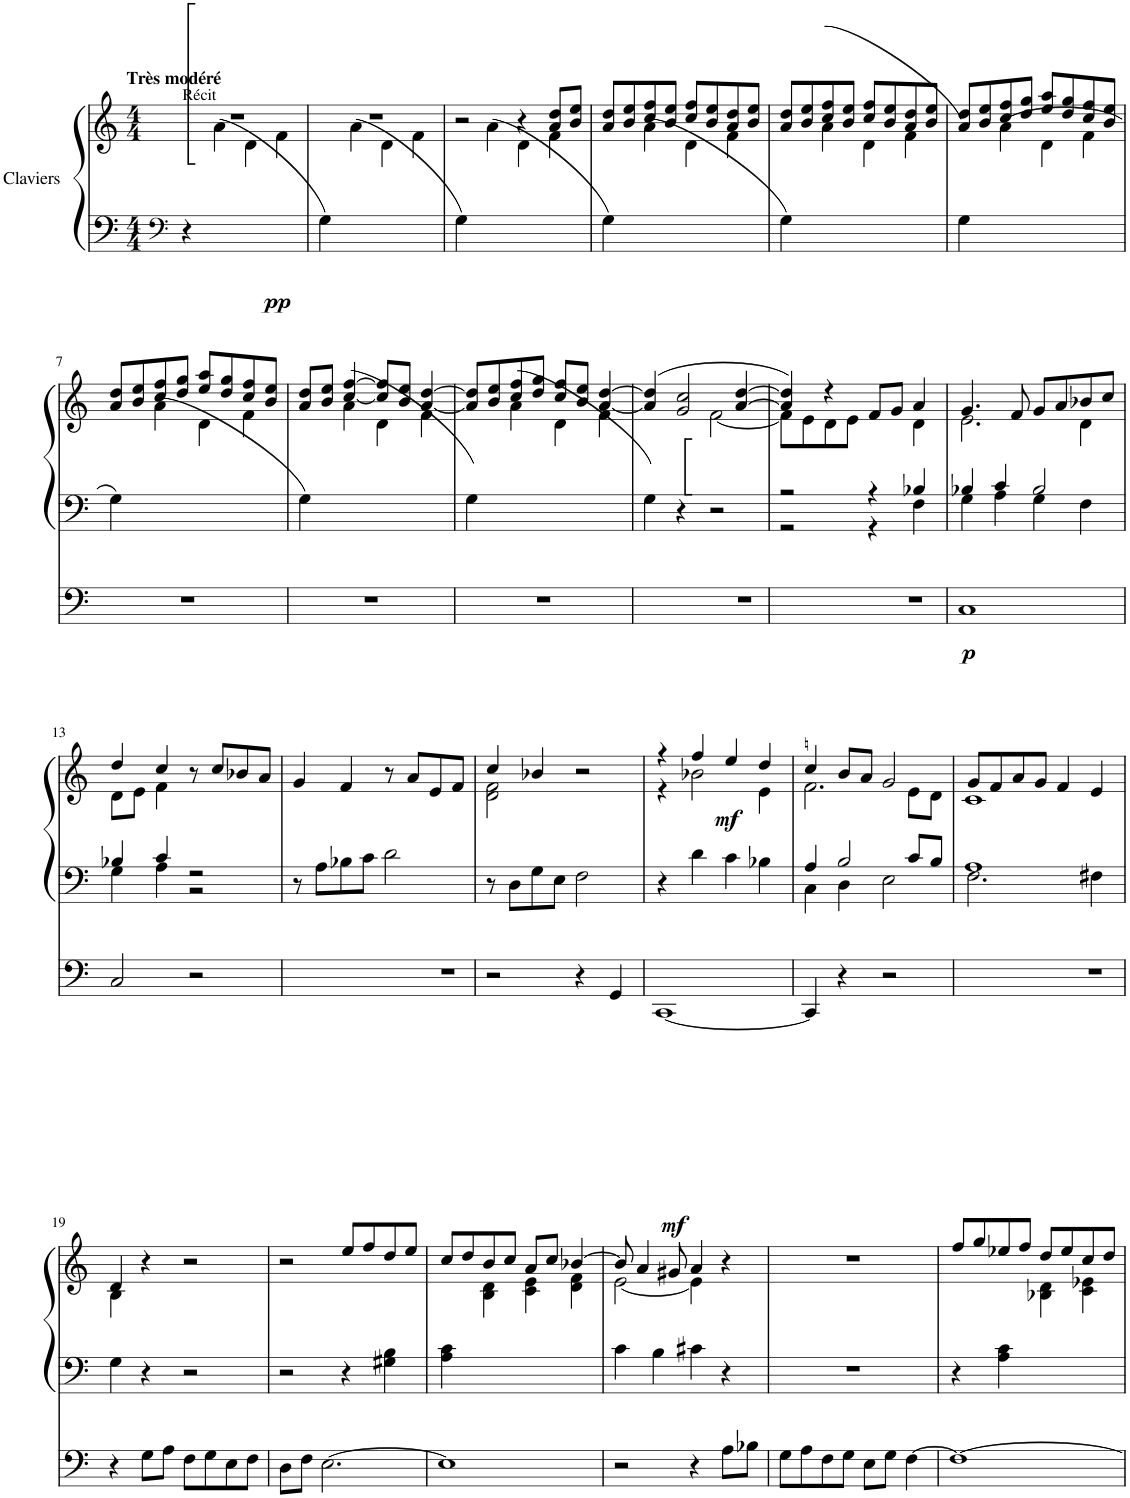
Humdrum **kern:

**kern	**dynam	**kern	**kern	**dynam
*part2	*part2	*part1	*part1	*part1
*staff3	*staff3	*staff2	*staff1	*staff1/2
*I"Pédales	*	*I"Claviers	*	*
*stria5	*	*	*	*
*clefF4	*	*clefF4	*clefG2	*
*k[]	*	*k[]	*k[]	*
*M4/4	*	*M4/4	*M4/4	*
=1	=1	=1	=1	=1
*	*	*	*^	*
!	!	!	!LO:TX:a:t=Récit	!	!
!	!	!	!LO:TX:a:B:t=Très modéré	!	!
!	!	!	!	!	!LO:DY:b=2
1r	.	4r	1r	4ryy	pp
.	.	2.ryy	.	(4a::\	.
.	.	.	.	4d\	.
.	.	.	.	4f\	.
=2	=2	=2	=2	=2	=2
1r	.	4G\)	1r	4ryy	.
.	.	2.ryy	.	(4a\	.
.	.	.	.	4d\	.
.	.	.	.	4f\	.
=3	=3	=3	=3	=3	=3
1r	.	4G\)	2r	4ryy	.
.	.	2.ryy	.	(4a\	.
.	.	.	4r	4d\	.
.	.	.	8a/ 8dd/L	4f\	.
.	.	.	8b/ 8ee/J	.	.
=4	=4	=4	=4	=4	=4
1r	.	4G\)	8a/ 8dd/L	4ryy	.
.	.	.	8b/ 8ee/	.	.
.	.	2.ryy	8cc/ 8ff/	(4a\	.
.	.	.	8b/ 8ee/J	.	.
.	.	.	8cc/ 8ff/L	4d\	.
.	.	.	8b/ 8ee/	.	.
.	.	.	8a/ 8dd/	4f\	.
.	.	.	8b/ 8ee/J	.	.
=5	=5	=5	=5	=5	=5
1r	.	4G\)	8a/ 8dd/L	4ryy	.
.	.	.	8b/ 8ee/	.	.
.	.	2.ryy	8cc/ 8ff/	(4a\	.
.	.	.	8b/ 8ee/J	.	.
.	.	.	8cc/ 8ff/L	4d\	.
.	.	.	8b/ 8ee/	.	.
.	.	.	8a/ 8dd/	4f\	.
.	.	.	8b/ 8ee/J	.	.
=6	=6	=6	=6	=6	=6
1r	.	4G\)	8a/ 8dd/L	4ryy	.
.	.	.	8b/ 8ee/	.	.
.	.	2.ryy	8cc/ 8ff/	(4a\	.
.	.	.	8dd/ 8gg/J	.	.
.	.	.	8ee/ 8aa/L	4d\	.
.	.	.	8dd/ 8gg/	.	.
.	.	.	8cc/ 8ff/	4f\	.
.	.	.	8b/ 8ee/J	.	.
!!LO:LB:g=z	!!
=7	=7	=7	=7	=7	=7
1r	.	4G\)	8a/ 8dd/L	4ryy	.
.	.	.	8b/ 8ee/	.	.
.	.	2.ryy	8cc/ 8ff/	(4a\	.
.	.	.	8dd/ 8gg/J	.	.
.	.	.	8ee/ 8aa/L	4d\	.
.	.	.	8dd/ 8gg/	.	.
.	.	.	8cc/ 8ff/	4f\	.
.	.	.	8b/ 8ee/J	.	.
=8	=8	=8	=8	=8	=8
1r	.	4G\)	8a/ 8dd/L	4ryy	.
.	.	.	8b/ 8ee/J	.	.
.	.	2.ryy	[4cc/ [4ff/	(4a\	.
.	.	.	8cc/] 8ff/]L	4d\	.
.	.	.	8b/ 8ee/J	.	.
.	.	.	[4a/ [4dd/	4f\	.
=9	=9	=9	=9	=9	=9
1r	.	4G\)	8a/] 8dd/]L	4ryy	.
.	.	.	8b/ 8ee/	.	.
.	.	2.ryy	8cc/ 8ff/	(4a\	.
.	.	.	8dd/ 8gg/J	.	.
.	.	.	8cc/ 8ff/L	4d\	.
.	.	.	8b/ 8ee/J	.	.
.	.	.	[4a/ [4dd/	4f\	.
=10	=10	=10	=10	=10	=10
1r	.	4G\)	(4a/] 4dd/]	2ryy	.
.	.	4r	2g/ 2cc/	.	.
.	.	2r	.	[2f::\	.
.	.	.	[4a/ [4dd/	.	.
=11	=11	=11	=11	=11	=11
*	*	*^	*	*^	*
1r	.	2r	2r	4a/] 4dd/])	8f\L]	2.ryy	.
.	.	.	.	.	8e\	.	.
.	.	.	.	4r	8d\	.	.
.	.	.	.	.	8e\J	.	.
.	.	4r	4r	8f/L	2ryy	.	.
.	.	.	.	8g/J	.	.	.
.	.	4B-X/	4F\	4a/	.	4d\	.
=12	=12	=12	=12	=12	=12	=12	=12
!	!LO:DY:b	!	!	!	!	!	!
*	*	*	*	*	*v	*v	*
1C	p	4B-X/	4G\	4.g/	2.e\	.
.	.	4c/	4A\	.	.	.
.	.	.	.	8f/	.	.
.	.	2B-/	4G\	8g/L	.	.
.	.	.	.	8a/	.	.
.	.	.	4F\	8b-X/	4d\	.
.	.	.	.	8cc/J	.	.
!!LO:LB:g=z	!!
=13	=13	=13	=13	=13	=13	=13
2C/	.	4B-X/	4G\	4dd/	8d\L	.
.	.	.	.	.	8e\J	.
.	.	4c/	4A\	4cc/	4f\	.
2r	.	2r	2r	8r	2ryy	.
.	.	.	.	8cc/L	.	.
.	.	.	.	8b-X/	.	.
.	.	.	.	8a/J	.	.
*	*	*v	*v	*	*	*
*	*	*	*v	*v	*
=14	=14	=14	=14	=14
1r	.	8r	4g/	.
.	.	8A\L	.	.
.	.	8B-X\	4f/	.
.	.	8c\J	.	.
.	.	2d\	8r	.
.	.	.	8a/L	.
.	.	.	8e/	.
.	.	.	8f/J	.
=15	=15	=15	=15	=15
*	*	*	*^	*
2r	.	8r	4cc/	2d\ 2f\	.
.	.	8D\L	.	.	.
.	.	8G\	4b-X/	.	.
.	.	8E\J	.	.	.
4r	.	2F\	2r	2ryy	.
!	!LO:DY:b	!	!	!	!
4GG/	mf	.	.	.	.
=16	=16	=16	=16	=16	=16
[1CC	.	4r	4r	4r	.
!	!	!	!	!	!LO:DY:b
.	.	4d\	4ff/	2b-X\	mf
.	.	4c\	4ee/	.	.
.	.	4B-X\	4dd/	4e\	.
=17	=17	=17	=17	=17	=17
*	*	*^	*	*	*
4CC/]	.	4A/	4C\	4cc/	2.f\	.
4r	.	2B/	4D\	8b/L	.	.
.	.	.	.	8a/J	.	.
2r	.	.	2E\	2g/	.	.
.	.	8c/L	.	.	8e\L	.
.	.	8B/J	.	.	8d\J	.
=18	=18	=18	=18	=18	=18	=18
1r	.	1A	2.F\	8g/L	1c	.
.	.	.	.	8f/	.	.
.	.	.	.	8a/	.	.
.	.	.	.	8g/J	.	.
.	.	.	.	4f/	.	.
.	.	.	4F#X\	4e/	.	.
*	*	*v	*v	*	*	*
!!LO:LB:g=z	!!
=19	=19	=19	=19	=19	=19
4r	.	4G\	4d/	4B\	.
8G\L	.	4r	4r	2.ryy	.
8A\J	.	.	.	.	.
8F\L	.	2r	2r	.	.
8G\	.	.	.	.	.
8E\	.	.	.	.	.
8F\J	.	.	.	.	.
*	*	*	*v	*v	*
=20	=20	=20	=20	=20
8D\L	.	2r	2r	.
8F\J	.	.	.	.
[2.E\	.	.	.	.
.	.	4r	8ee/L	.
.	.	.	8ff/	.
.	.	4G#X\ 4B\	8dd/	.
.	.	.	8ee/J	.
=21	=21	=21	=21	=21
*	*	*	*^	*
1E]	.	4A\ 4c\	8cc/L	4ryy	.
.	.	.	8dd/	.	.
.	.	2.ryy	8b/	4B\ 4d\	.
.	.	.	8cc/J	.	.
.	.	.	8a/L	4c\ 4e\	.
.	.	.	8cc/J	.	.
.	.	.	[4b-X/	4d\ 4f\	.
=22	=22	=22	=22	=22	=22
2r	.	4c\	8b-/]	[2e\	.
.	.	.	4a/	.	.
.	.	4B\	.	.	.
.	.	.	8g#X/	.	.
4r	.	4c#X\	4a/	4e\]	.
8A\L	.	4r	4r	4ryy	.
8B-X\J	.	.	.	.	.
*	*	*	*v	*v	*
=23	=23	=23	=23	=23
8G\L	.	1r	1r	.
8A\	.	.	.	.
8F\	.	.	.	.
8G\J	.	.	.	.
8E\L	.	.	.	.
8G\J	.	.	.	.
[4F\	.	.	.	.
=24	=24	=24	=24	=24
*	*	*	*^	*
1F_	.	4r	8ff/L	2ryy	.
.	.	.	8gg/	.	.
.	.	4A\ 4c\	8ee-X/	.	.
.	.	.	8ff/J	.	.
.	.	2ryy	8dd/L	4B-X\ 4d\	.
.	.	.	8ee-/	.	.
.	.	.	8cc/	4c\ 4e-X\	.
.	.	.	8dd/J	.	.
*	*	*	*v	*v	*
=	=	=	=	=
*-	*-	*-	*-	*-
